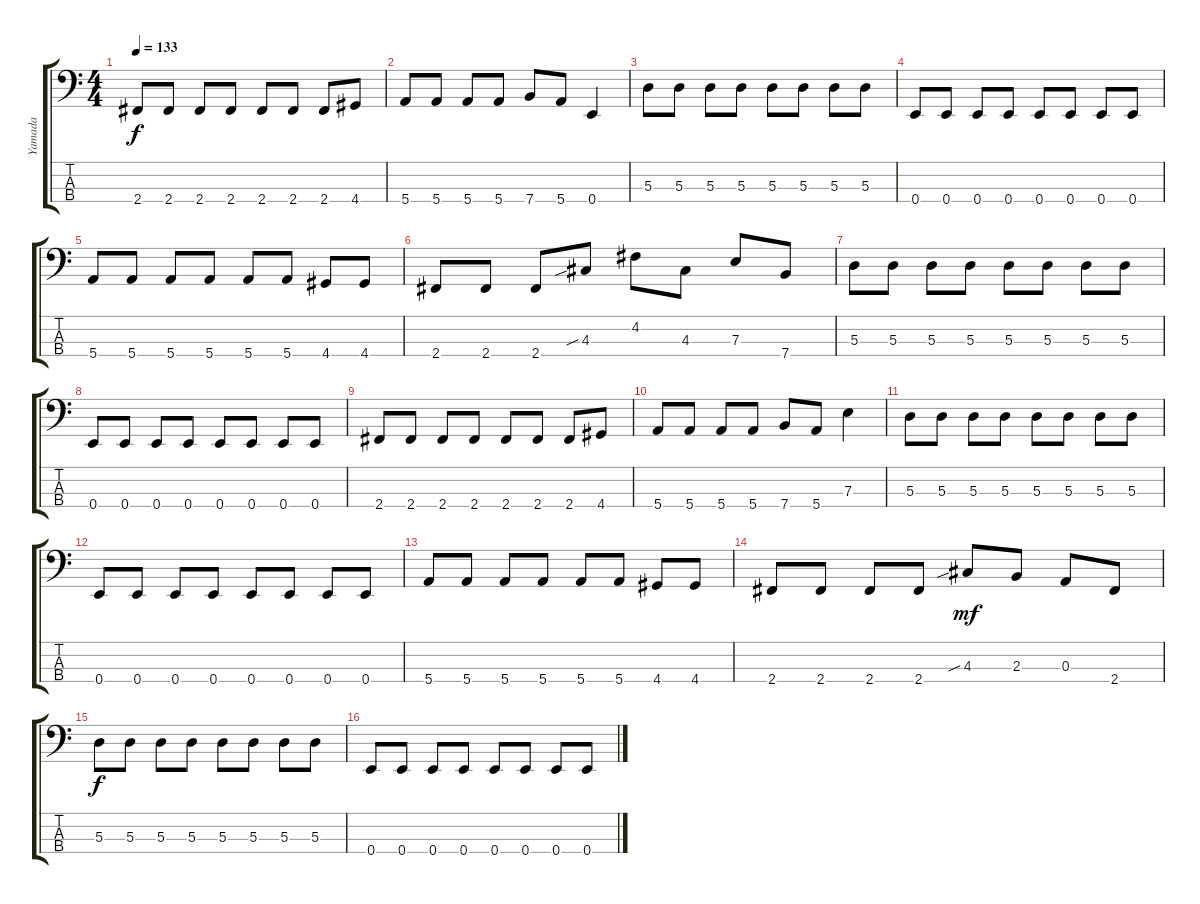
\track ("Yamada" "Yamada") {instrument electricbasspick}
\staff {score tabs}
\tuning (G2 D2 A1 E1) {hide}
\ts (4 4)
\tempo 133
\clef f4
\ks c
2.4.8{dy f} 2.4.8 2.4.8 2.4.8 2.4.8 2.4.8 2.4.8 4.4.8 |
5.4.8 5.4.8 5.4.8 5.4.8 7.4.8 5.4.8 0.4.4 |
5.3.8 5.3.8 5.3.8 5.3.8 5.3.8 5.3.8 5.3.8 5.3.8 |
0.4.8 0.4.8 0.4.8 0.4.8 0.4.8 0.4.8 0.4.8 0.4.8 |
5.4.8 5.4.8 5.4.8 5.4.8 5.4.8 5.4.8 4.4.8 4.4.8 |
2.4.8 2.4.8 2.4.8 4.3{sib}.8 4.2.8 4.3.8 7.3.8 7.4.8 |
5.3.8 5.3.8 5.3.8 5.3.8 5.3.8 5.3.8 5.3.8 5.3.8 |
0.4.8 0.4.8 0.4.8 0.4.8 0.4.8 0.4.8 0.4.8 0.4.8 |
2.4.8 2.4.8 2.4.8 2.4.8 2.4.8 2.4.8 2.4.8 4.4.8 |
5.4.8 5.4.8 5.4.8 5.4.8 7.4.8 5.4.8 7.3.4 |
5.3.8 5.3.8 5.3.8 5.3.8 5.3.8 5.3.8 5.3.8 5.3.8 |
0.4.8 0.4.8 0.4.8 0.4.8 0.4.8 0.4.8 0.4.8 0.4.8 |
5.4.8 5.4.8 5.4.8 5.4.8 5.4.8 5.4.8 4.4.8 4.4.8 |
2.4.8 2.4.8 2.4.8 2.4.8 4.3{sib}.8{dy mf} 2.3.8 0.3.8 2.4.8 |
5.3.8{dy f} 5.3.8 5.3.8 5.3.8 5.3.8 5.3.8 5.3.8 5.3.8 |
0.4.8 0.4.8 0.4.8 0.4.8 0.4.8 0.4.8 0.4.8 0.4.8
